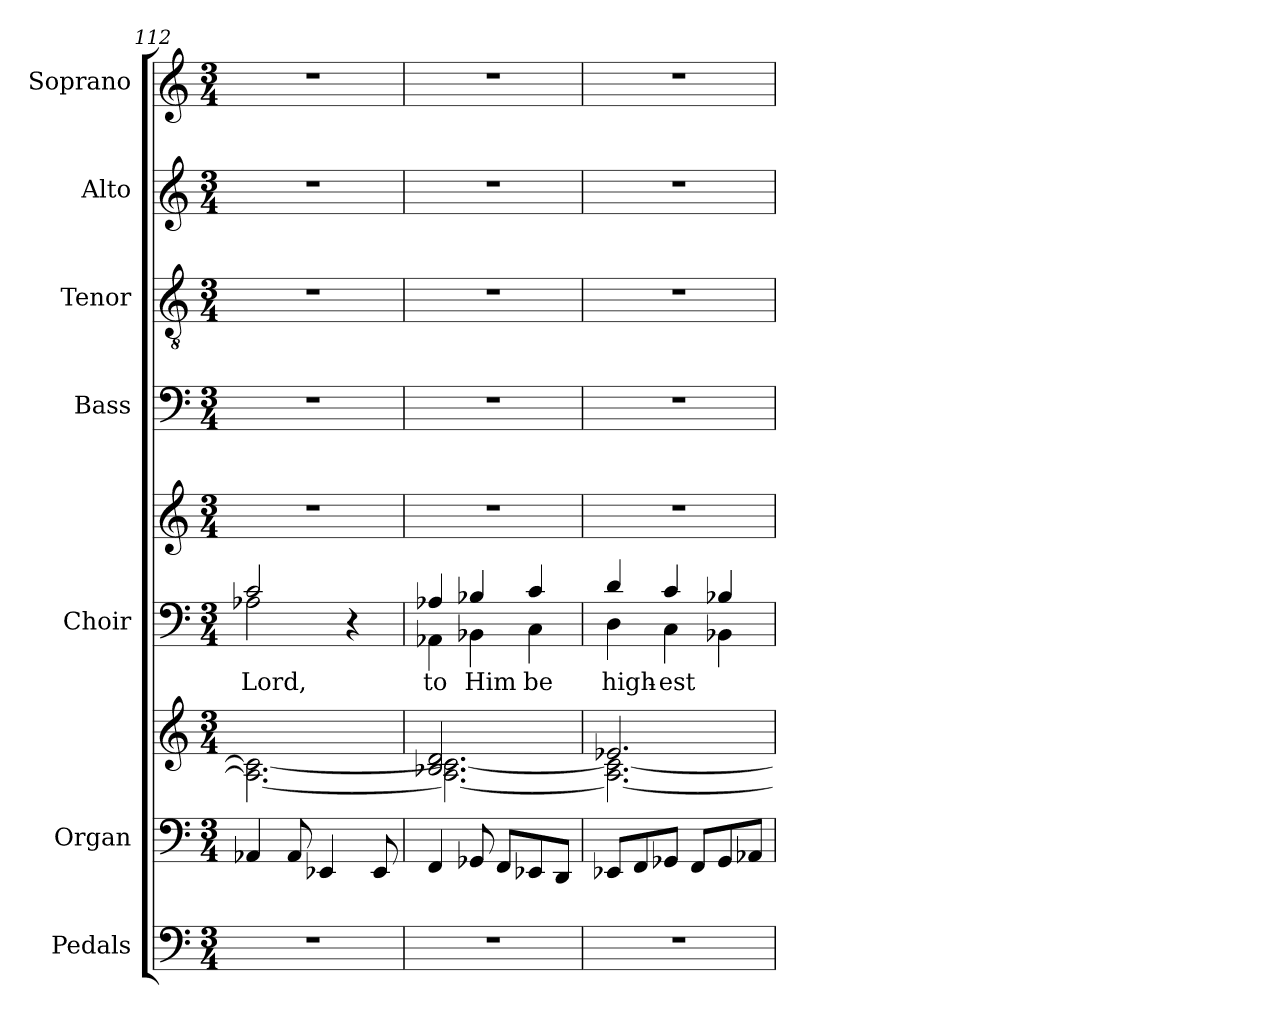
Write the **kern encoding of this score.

**kern	**kern	**kern	**kern	**text	**kern	**kern	**kern	**kern	**kern
*part7	*part6	*part6	*part5	*part5	*part5	*part4	*part3	*part2	*part1
*staff9	*staff8	*staff7	*staff6	*staff6	*staff5	*staff4	*staff3	*staff2	*staff1
*I"Pedals	*I"Organ	*	*I"Choir	*	*	*I"Bass	*I"Tenor	*I"Alto	*I"Soprano
*I'Ped.	*I'Org.	*	*I'Choir	*	*	*I'B.	*I'T.	*I'A.	*I'S.
*clefF4	*clefF4	*clefG2	*clefF4	*	*clefG2	*clefF4	*clefGv2	*clefG2	*clefG2
*	*	*	*	*	*	*	*ITrd7c12	*	*
*k[]	*k[]	*k[]	*k[]	*	*k[]	*k[]	*k[]	*k[]	*k[]
*C:	*C:	*C:	*C:	*	*C:	*C:	*C:	*C:	*C:
*M3/4	*M3/4	*M3/4	*M3/4	*	*M3/4	*M3/4	*M3/4	*M3/4	*M3/4
=112	=112	=112	=112	=112	=112	=112	=112	=112	=112
!LO:N:vis=1	!	!	!	!	!	!	!	!	!
*	*	*^	*^	*	*	*	*	*	*
!	!	!	!	!	!	!LO:LY:b:color=#000000	!LO:N:vis=1	!LO:N:vis=1	!LO:N:vis=1	!LO:N:vis=1	!LO:N:vis=1
2.r	4AA-Xi/	2.ryy	2.A-i\_< 2.ci_<	2ci/	2A-Xi\	Lord,	2.r	2.r	2.r	2.r	2.r
.	8AA-i/	.	.	.	.	.	.	.	.	.	.
.	4EE-Xi/	.	.	.	.	.	.	.	.	.	.
.	.	.	.	4r	4ryy	.	.	.	.	.	.
.	8EE-i/	.	.	.	.	.	.	.	.	.	.
!!LO:PB:g=z
=113	=113	=113	=113	=113	=113	=113	=113	=113	=113	=113	=113
!LO:N:vis=1	!	!	!	!	!	!	!	!	!	!	!
!	!	!	!	!	!	!LO:LY:b:color=#000000	!LO:N:vis=1	!LO:N:vis=1	!LO:N:vis=1	!LO:N:vis=1	!LO:N:vis=1
2.r	4FFi/	2.B-Xi/ 2.di	2.A-i\_< 2.ci_<	4A-Xi/	4AA-Xi\	to	2.r	2.r	2.r	2.r	2.r
!	!	!	!	!	!	!LO:LY:b:color=#000000	!	!	!	!	!
.	8GG-Xi/	.	.	4B-Xi/	4BB-Xi\	Him	.	.	.	.	.
.	8FFi/L	.	.	.	.	.	.	.	.	.	.
!	!	!	!	!	!	!LO:LY:b:color=#000000	!	!	!	!	!
.	8EE-Xi/	.	.	4ci/	4Ci\	be	.	.	.	.	.
.	8DDi/J	.	.	.	.	.	.	.	.	.	.
=114	=114	=114	=114	=114	=114	=114	=114	=114	=114	=114	=114
!LO:N:vis=1	!	!	!	!	!	!	!	!	!	!	!
!	!	!	!	!	!	!LO:LY:b:color=#000000	!LO:N:vis=1	!LO:N:vis=1	!LO:N:vis=1	!LO:N:vis=1	!LO:N:vis=1
2.r	8EE-Xi/L	2.e-Xi/	2.A-i\_< 2.ci_<	4di/	4Di\	high-	2.r	2.r	2.r	2.r	2.r
.	8FFi/	.	.	.	.	.	.	.	.	.	.
!	!	!	!	!	!	!LO:LY:b:color=#000000	!	!	!	!	!
.	8GG-Xi/J	.	.	4ci/	4Ci\	-est	.	.	.	.	.
.	8FFi/L	.	.	.	.	.	.	.	.	.	.
.	8GG-i/	.	.	4B-Xi/	4BB-Xi\	.	.	.	.	.	.
.	8AA-Xi/J	.	.	.	.	.	.	.	.	.	.
*	*	*v	*v	*	*	*	*	*	*	*	*
*	*	*	*v	*v	*	*	*	*	*	*
=	=	=	=	=	=	=	=	=	=
*-	*-	*-	*-	*-	*-	*-	*-	*-	*-
